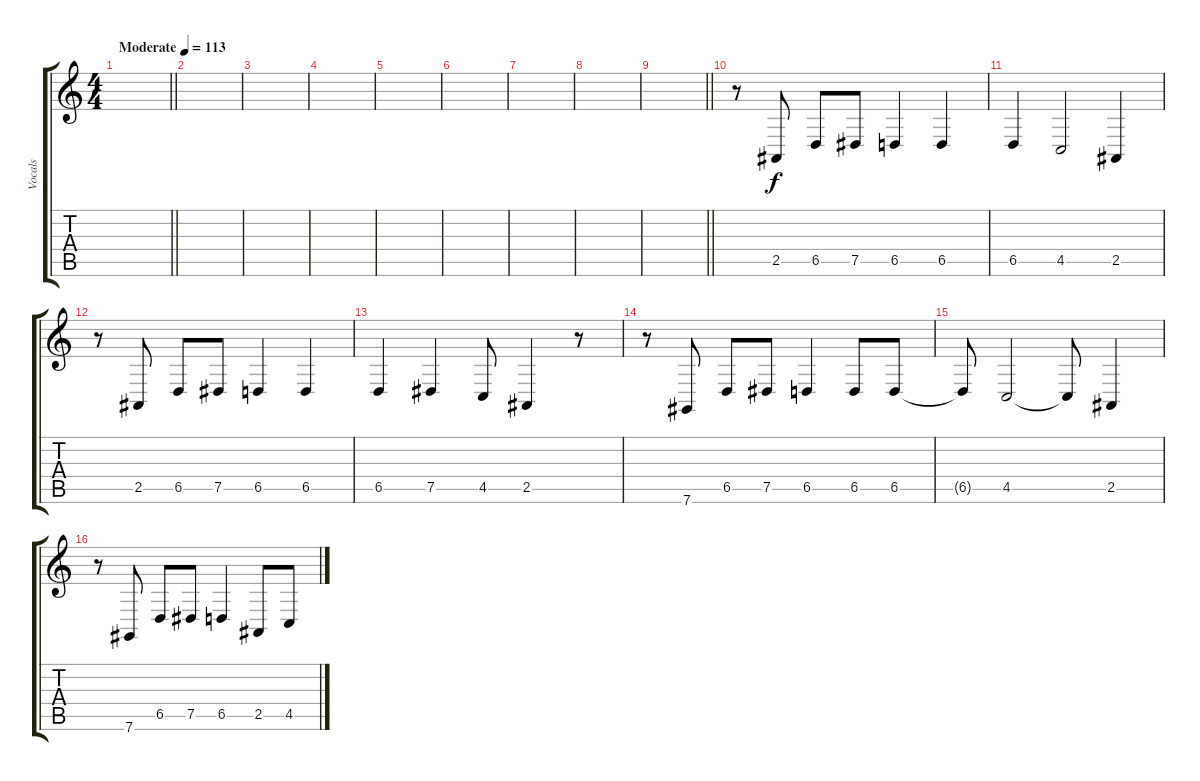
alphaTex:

\track ("Vocals" "Vocals") {instrument oboe}
\staff {score tabs}
\tuning (Eb4 Bb3 Gb3 Db3 Ab2 Db2) {hide}
\ts (4 4)
\tempo (113 "Moderate")
\clef g2
\barLineRight lightlight
\ks c
|
\section ("" "")
|
|
|
|
|
|
|
\barLineRight lightlight
|
\section ("" "")
r.8 2.5.8 6.5.8 7.5.8 6.5.4 6.5.4 |
6.5.4 4.5.2 2.5.4 |
r.8 2.5.8 6.5.8 7.5.8 6.5.4 6.5.4 |
6.5.4 7.5.4 4.5.8 2.5.4 r.8 |
r.8 7.6.8 6.5.8 7.5.8 6.5.4 6.5.8 6.5.8 |
6.5{t}.8 4.5.2 4.5{t}.8 2.5.4 |
r.8 7.6.8 6.5.8 7.5.8 6.5.4 2.5.8 4.5{sl}.8
